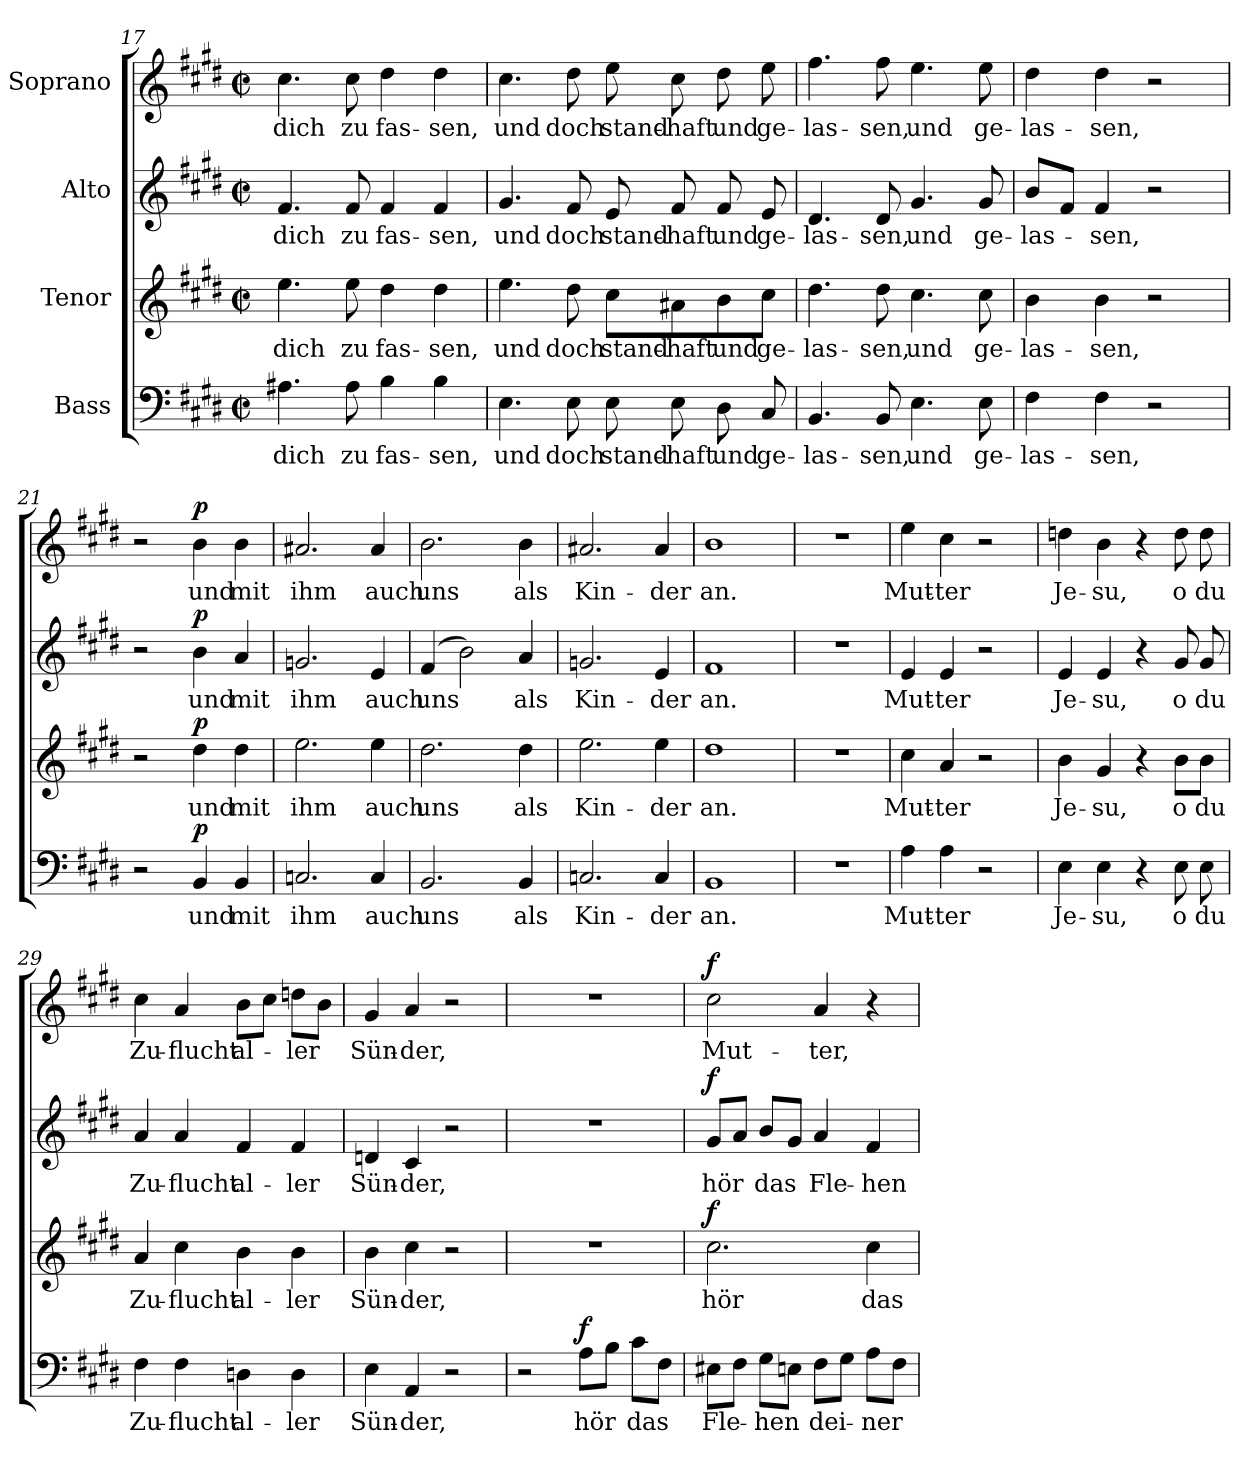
**kern	**text	**dynam	**kern	**text	**dynam	**kern	**text	**dynam	**kern	**text	**dynam
*part4	*part4	*part4	*part3	*part3	*part3	*part2	*part2	*part2	*part1	*part1	*part1
*staff4	*staff4	*staff4	*staff3	*staff3	*staff3	*staff2	*staff2	*staff2	*staff1	*staff1	*staff1
*I"Bass	*	*	*I"Tenor	*	*	*I"Alto	*	*	*I"Soprano	*	*
!!LO:PB:g=z
*clefF4	*	*	*clefG2	*	*	*clefG2	*	*	*clefG2	*	*
*k[f#c#g#d#]	*	*	*k[f#c#g#d#]	*	*	*k[f#c#g#d#]	*	*	*k[f#c#g#d#]	*	*
*E:	*	*	*E:	*	*	*E:	*	*	*E:	*	*
*M2/2	*	*	*M2/2	*	*	*M2/2	*	*	*M2/2	*	*
*met(c|)	*	*	*met(c|)	*	*	*met(c|)	*	*	*met(c|)	*	*
=17	=17	=17	=17	=17	=17	=17	=17	=17	=17	=17	=17
!	!LO:LY:b	!	!	!LO:LY:b	!	!	!LO:LY:b	!	!	!LO:LY:b	!
4.A#X\	dich	.	4.ee\	dich	.	4.f#/	dich	.	4.cc#\	dich	.
!	!LO:LY:b	!	!	!LO:LY:b	!	!	!LO:LY:b	!	!	!LO:LY:b	!
8A#\	zu	.	8ee\	zu	.	8f#/	zu	.	8cc#\	zu	.
!	!LO:LY:b	!	!	!LO:LY:b	!	!	!LO:LY:b	!	!	!LO:LY:b	!
4B\	fas-	.	4dd#\	fas-	.	4f#/	fas-	.	4dd#\	fas-	.
!	!LO:LY:b	!	!	!LO:LY:b	!	!	!LO:LY:b	!	!	!LO:LY:b	!
4B\	-sen,	.	4dd#\	-sen,	.	4f#/	-sen,	.	4dd#\	-sen,	.
=18	=18	=18	=18	=18	=18	=18	=18	=18	=18	=18	=18
!	!LO:LY:b	!	!	!LO:LY:b	!	!	!LO:LY:b	!	!	!LO:LY:b	!
4.E\	und	.	4.ee\	und	.	4.g#/	und	.	4.cc#\	und	.
!	!LO:LY:b	!	!	!LO:LY:b	!	!	!LO:LY:b	!	!	!LO:LY:b	!
8E\	doch	.	8dd#\	doch	.	8f#/	doch	.	8dd#\	doch	.
!	!LO:LY:b	!	!	!LO:LY:b	!	!	!LO:LY:b	!	!	!LO:LY:b	!
8E\	stand-	.	8cc#\L	stand-	.	8e/	stand-	.	8ee\	stand-	.
!	!LO:LY:b	!	!	!LO:LY:b	!	!	!LO:LY:b	!	!	!LO:LY:b	!
8E\	-haft	.	8a#X\	-haft	.	8f#/	-haft	.	8cc#\	-haft	.
!	!LO:LY:b	!	!	!LO:LY:b	!	!	!LO:LY:b	!	!	!LO:LY:b	!
8D#\	und	.	8b\	und	.	8f#/	und	.	8dd#\	und	.
!	!LO:LY:b	!	!	!LO:LY:b	!	!	!LO:LY:b	!	!	!LO:LY:b	!
8C#/	ge-	.	8cc#\J	ge-	.	8e/	ge-	.	8ee\	ge-	.
=19	=19	=19	=19	=19	=19	=19	=19	=19	=19	=19	=19
!	!LO:LY:b	!	!	!LO:LY:b	!	!	!LO:LY:b	!	!	!LO:LY:b	!
4.BB/	-las-	.	4.dd#\	-las-	.	4.d#/	-las-	.	4.ff#\	-las-	.
!	!LO:LY:b	!	!	!LO:LY:b	!	!	!LO:LY:b	!	!	!LO:LY:b	!
8BB/	-sen,	.	8dd#\	-sen,	.	8d#/	-sen,	.	8ff#\	-sen,	.
!	!LO:LY:b	!	!	!LO:LY:b	!	!	!LO:LY:b	!	!	!LO:LY:b	!
4.E\	und	.	4.cc#\	und	.	4.g#/	und	.	4.ee\	und	.
!	!LO:LY:b	!	!	!LO:LY:b	!	!	!LO:LY:b	!	!	!LO:LY:b	!
8E\	ge-	.	8cc#\	ge-	.	8g#/	ge-	.	8ee\	ge-	.
=20	=20	=20	=20	=20	=20	=20	=20	=20	=20	=20	=20
!	!LO:LY:b	!	!	!LO:LY:b	!	!	!LO:LY:b	!	!	!LO:LY:b	!
4F#\	-las-	.	4b\	-las-	.	8b/L	-las-	.	4dd#\	-las-	.
.	.	.	.	.	.	8f#/J	.	.	.	.	.
!	!LO:LY:b	!	!	!LO:LY:b	!	!	!LO:LY:b	!	!	!LO:LY:b	!
4F#\	-sen,	.	4b\	-sen,	.	4f#/	-sen,	.	4dd#\	-sen,	.
2r	.	.	2r	.	.	2r	.	.	2r	.	.
!!LO:LB:g=z
=21	=21	=21	=21	=21	=21	=21	=21	=21	=21	=21	=21
2r	.	.	2r	.	.	2r	.	.	2r	.	.
!	!LO:LY:b	!LO:DY:a	!	!LO:LY:b	!LO:DY:a	!	!LO:LY:b	!LO:DY:a	!	!LO:LY:b	!LO:DY:a
4BB/	und	p	4dd#\	und	p	4b\	und	p	4b\	und	p
!	!LO:LY:b	!	!	!LO:LY:b	!	!	!LO:LY:b	!	!	!LO:LY:b	!
4BB/	mit	.	4dd#\	mit	.	4a/	mit	.	4b\	mit	.
=22	=22	=22	=22	=22	=22	=22	=22	=22	=22	=22	=22
!	!LO:LY:b	!	!	!LO:LY:b	!	!	!LO:LY:b	!	!	!LO:LY:b	!
2.Cn/	ihm	.	2.ee\	ihm	.	2.gn/	ihm	.	2.a#X/	ihm	.
!	!LO:LY:b	!	!	!LO:LY:b	!	!	!LO:LY:b	!	!	!LO:LY:b	!
4C/	auch	.	4ee\	auch	.	4e/	auch	.	4a#/	auch	.
=23	=23	=23	=23	=23	=23	=23	=23	=23	=23	=23	=23
!	!LO:LY:b	!	!	!LO:LY:b	!	!	!LO:LY:b	!	!	!LO:LY:b	!
2.BB/	uns	.	2.dd#\	uns	.	(4f#/	uns	.	2.b\	uns	.
.	.	.	.	.	.	2b\)	.	.	.	.	.
!	!LO:LY:b	!	!	!LO:LY:b	!	!	!LO:LY:b	!	!	!LO:LY:b	!
4BB/	als	.	4dd#\	als	.	4a/	als	.	4b\	als	.
=24	=24	=24	=24	=24	=24	=24	=24	=24	=24	=24	=24
!	!LO:LY:b	!	!	!LO:LY:b	!	!	!LO:LY:b	!	!	!LO:LY:b	!
2.Cn/	Kin-	.	2.ee\	Kin-	.	2.gn/	Kin-	.	2.a#X/	Kin-	.
!	!LO:LY:b	!	!	!LO:LY:b	!	!	!LO:LY:b	!	!	!LO:LY:b	!
4C/	-der	.	4ee\	-der	.	4e/	-der	.	4a#/	-der	.
!!LO:PB:g=z
=25	=25	=25	=25	=25	=25	=25	=25	=25	=25	=25	=25
!	!LO:LY:b	!	!	!LO:LY:b	!	!	!LO:LY:b	!	!	!LO:LY:b	!
1BB	an.	.	1dd#	an.	.	1f#	an.	.	1b	an.	.
=26	=26	=26	=26	=26	=26	=26	=26	=26	=26	=26	=26
1r	.	.	1r	.	.	1r	.	.	1r	.	.
=27	=27	=27	=27	=27	=27	=27	=27	=27	=27	=27	=27
!	!LO:LY:b	!	!	!LO:LY:b	!	!	!LO:LY:b	!	!	!LO:LY:b	!
4A\	Mut-	.	4cc#\	Mut-	.	4e/	Mut-	.	4ee\	Mut-	.
!	!LO:LY:b	!	!	!LO:LY:b	!	!	!LO:LY:b	!	!	!LO:LY:b	!
4A\	-ter	.	4a/	-ter	.	4e/	-ter	.	4cc#\	-ter	.
2r	.	.	2r	.	.	2r	.	.	2r	.	.
=28	=28	=28	=28	=28	=28	=28	=28	=28	=28	=28	=28
!	!LO:LY:b	!	!	!LO:LY:b	!	!	!LO:LY:b	!	!	!LO:LY:b	!
4E\	Je-	.	4b\	Je-	.	4e/	Je-	.	4ddn\	Je-	.
!	!LO:LY:b	!	!	!LO:LY:b	!	!	!LO:LY:b	!	!	!LO:LY:b	!
4E\	-su,	.	4g#/	-su,	.	4e/	-su,	.	4b\	-su,	.
4r	.	.	4r	.	.	4r	.	.	4r	.	.
!	!LO:LY:b	!	!	!LO:LY:b	!	!	!LO:LY:b	!	!	!LO:LY:b	!
8E\	o	.	8b\L	o	.	8g#/	o	.	8dd\	o	.
!	!LO:LY:b	!	!	!LO:LY:b	!	!	!LO:LY:b	!	!	!LO:LY:b	!
8E\	du	.	8b\J	du	.	8g#/	du	.	8dd\	du	.
!!LO:LB:g=z
=29	=29	=29	=29	=29	=29	=29	=29	=29	=29	=29	=29
!	!LO:LY:b	!	!	!LO:LY:b	!	!	!LO:LY:b	!	!	!LO:LY:b	!
4F#\	Zu-	.	4a/	Zu-	.	4a/	Zu-	.	4cc#\	Zu-	.
!	!LO:LY:b	!	!	!LO:LY:b	!	!	!LO:LY:b	!	!	!LO:LY:b	!
4F#\	-flucht	.	4cc#\	-flucht	.	4a/	-flucht	.	4a/	-flucht	.
!	!LO:LY:b	!	!	!LO:LY:b	!	!	!LO:LY:b	!	!	!LO:LY:b	!
4Dn\	al-	.	4b\	al-	.	4f#/	al-	.	8b\L	al-	.
.	.	.	.	.	.	.	.	.	8cc#\J	.	.
!	!LO:LY:b	!	!	!LO:LY:b	!	!	!LO:LY:b	!	!	!LO:LY:b	!
4D\	-ler	.	4b\	-ler	.	4f#/	-ler	.	8ddn\L	-ler	.
.	.	.	.	.	.	.	.	.	8b\J	.	.
=30	=30	=30	=30	=30	=30	=30	=30	=30	=30	=30	=30
!	!LO:LY:b	!	!	!LO:LY:b	!	!	!LO:LY:b	!	!	!LO:LY:b	!
4E\	Sün-	.	4b\	Sün-	.	4dn/	Sün-	.	4g#/	Sün-	.
!	!LO:LY:b	!	!	!LO:LY:b	!	!	!LO:LY:b	!	!	!LO:LY:b	!
4AA/	-der,	.	4cc#\	-der,	.	4c#/	-der,	.	4a/	-der,	.
2r	.	.	2r	.	.	2r	.	.	2r	.	.
=31	=31	=31	=31	=31	=31	=31	=31	=31	=31	=31	=31
2r	.	.	1r	.	.	1r	.	.	1r	.	.
!	!LO:LY:b	!LO:DY:a	!	!	!	!	!	!	!	!	!
8A\L	hör	f	.	.	.	.	.	.	.	.	.
8B\J	.	.	.	.	.	.	.	.	.	.	.
!	!LO:LY:b	!	!	!	!	!	!	!	!	!	!
8c#\L	das	.	.	.	.	.	.	.	.	.	.
8F#\J	.	.	.	.	.	.	.	.	.	.	.
=32	=32	=32	=32	=32	=32	=32	=32	=32	=32	=32	=32
!	!LO:LY:b	!	!	!LO:LY:b	!LO:DY:a	!	!LO:LY:b	!LO:DY:a	!	!LO:LY:b	!LO:DY:a
8E#X\L	Fle-	.	2.cc#\	hör	f	8g#/L	hör	f	2cc#\	Mut-	f
8F#\J	.	.	.	.	.	8a/J	.	.	.	.	.
!	!LO:LY:b	!	!	!	!	!	!LO:LY:b	!	!	!	!
8G#\L	-hen	.	.	.	.	8b/L	das	.	.	.	.
8En\J	.	.	.	.	.	8g#/J	.	.	.	.	.
!	!LO:LY:b	!	!	!	!	!	!LO:LY:b	!	!	!LO:LY:b	!
8F#\L	dei-	.	.	.	.	4a/	Fle-	.	4a/	-ter,	.
8G#\J	.	.	.	.	.	.	.	.	.	.	.
!	!LO:LY:b	!	!	!LO:LY:b	!	!	!LO:LY:b	!	!	!	!
8A\L	-ner	.	4cc#\	das	.	4f#/	-hen	.	4r	.	.
8F#\J	.	.	.	.	.	.	.	.	.	.	.
=	=	=	=	=	=	=	=	=	=	=	=
*-	*-	*-	*-	*-	*-	*-	*-	*-	*-	*-	*-
